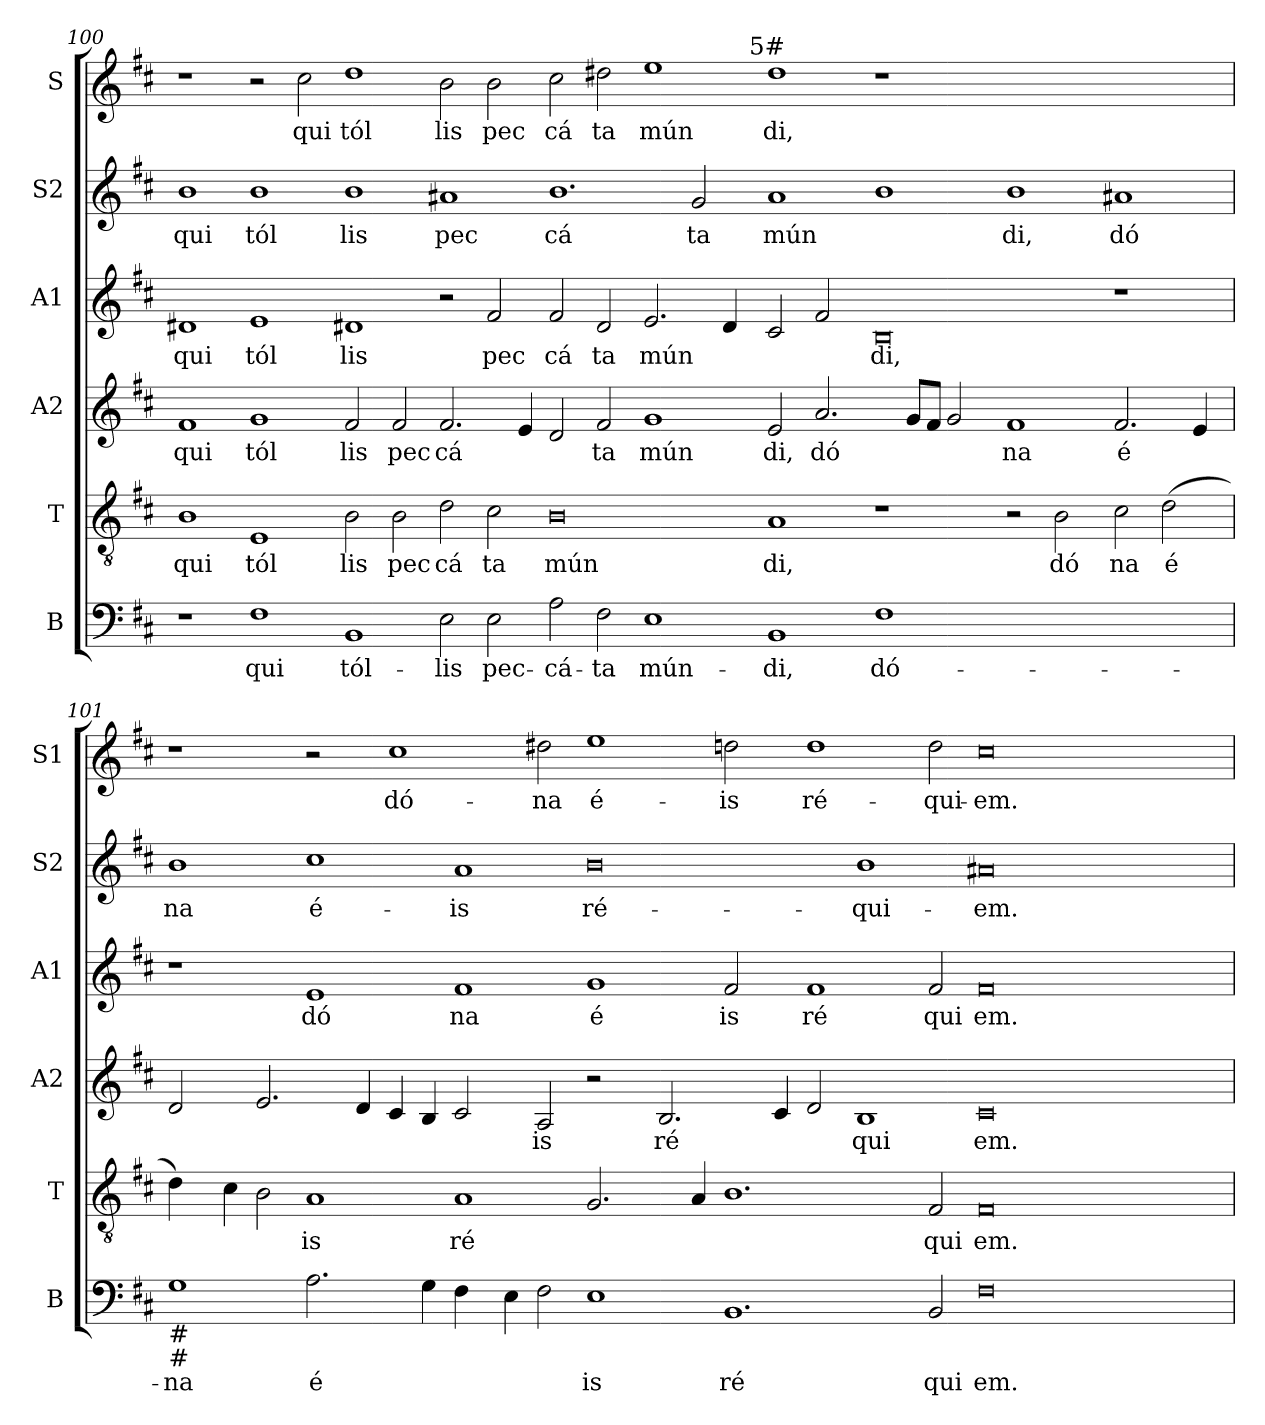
**kern	**text	**kern	**text	**kern	**text	**kern	**text	**kern	**text	**kern	**text
*part6	*part6	*part5	*part5	*part4	*part4	*part3	*part3	*part2	*part2	*part1	*part1
*staff6	*staff6	*staff5	*staff5	*staff4	*staff4	*staff3	*staff3	*staff2	*staff2	*staff1	*staff1
*I"B	*	*I"T	*	*I"A2	*	*I"A1	*	*I"S2	*	*I"S	*
*I'B	*	*I'T	*	*I'A2	*	*I'A1	*	*I'S2	*	*I'S1	*
!!LO:LB:g=z
*clefF4	*	*clefGv2	*	*clefG2	*	*clefG2	*	*clefG2	*	*clefG2	*
*k[f#c#]	*	*k[f#c#]	*	*k[f#c#]	*	*k[f#c#]	*	*k[f#c#]	*	*k[f#c#]	*
*D:	*	*D:	*	*D:	*	*D:	*	*D:	*	*D:	*
=100	=100	=100	=100	=100	=100	=100	=100	=100	=100	=100	=100
!	!	!	!	!	!	!	!	!	!	!LO:TX:a:t=Ag nus Dé	!
!	!	!	!	!	!	!	!	!	!	!LO:TX:a:t=i	!
!	!	!	!	!	!	!	!	!	!	!LO:TX:a:t=2	!
!	!	!	!LO:LY:b:cj	!	!LO:LY:b:cj	!	!LO:LY:b:cj	!	!LO:LY:b:cj	!	!
*	*	*	*	*	*	*	*	*	*	*^	*
1r	.	1B	qui	1f#	qui	1d#X	qui	1b	qui	1r	1ryy	.
!	!LO:LY:b:cj	!	!LO:LY:b:cj	!	!LO:LY:b:cj	!	!LO:LY:b:cj	!	!LO:LY:b:cj	!	!	!
1F#	qui	1E	tól	1g	tól	1e	tól	1b	tól	2r	1ryy	.
!	!	!	!	!	!	!	!	!	!	!	!	!LO:LY:b:cj
.	.	.	.	.	.	.	.	.	.	2cc#\	.	qui
!	!LO:LY:b:cj	!	!LO:LY:b:cj	!	!LO:LY:b:cj	!	!LO:LY:b:cj	!	!LO:LY:b:cj	!	!	!LO:LY:b:cj
1BB	tól-	2B\	lis	2f#/	lis	1d#X	lis	1b	lis	1dd>	1ryy	tól
!	!	!	!LO:LY:b:cj	!	!LO:LY:b:cj	!	!	!	!	!	!	!
.	.	2B\	pec	2f#/	pec	.	.	.	.	.	.	.
!	!LO:LY:b:cj	!	!LO:LY:b:cj	!	!LO:LY:b:cj	!	!	!	!LO:LY:b:cj	!	!	!LO:LY:b:cj
2E\	-lis	2d\	cá	2.f#/	cá	2r	.	1a#X	pec	2b\	1ryy	lis
!	!LO:LY:b:cj	!	!LO:LY:b:cj	!	!	!	!LO:LY:b:cj	!	!	!	!	!LO:LY:b:cj
2E\	pec-	2c#\	ta	.	.	2f#/	pec	.	.	2b\	.	pec
.	.	.	.	4e/	.	.	.	.	.	.	.	.
!	!LO:LY:b:cj	!	!LO:LY:b:cj	!	!	!	!LO:LY:b:cj	!	!LO:LY:b:cj	!	!	!LO:LY:b:cj
2A\	-cá-	0B	mún	2d/	.	2f#/	cá	1.b	cá	2cc#>\	1ryy	cá
!	!LO:LY:b:cj	!	!	!	!LO:LY:b:cj	!	!LO:LY:b:cj	!	!	!	!	!LO:LY:b:cj
2F#\	-ta	.	.	2f#/	ta	2d#/	ta	.	.	2dd#X\	.	ta
!	!LO:LY:b:cj	!	!	!	!LO:LY:b:cj	!	!LO:LY:b	!	!	!	!	!LO:LY:b:cj
1E	mún-	.	.	1g	mún	2.e/	mún	.	.	1ee	2ryy	mún
!	!	!	!	!	!	!	!	!	!LO:LY:b:cj	!	!	!
.	.	.	.	.	.	.	.	2g/	ta	.	4ryy	.
.	.	.	.	.	.	4d#/	.	.	.	.	8ryy	.
.	.	.	.	.	.	.	.	.	.	.	64ryy	.
!	!	!	!	!	!	!	!	!	!	!	!LO:TX:a:t=5#	!
.	.	.	.	.	.	.	.	.	.	.	1ryy	.
!	!LO:LY:b:cj	!	!LO:LY:b:cj	!	!LO:LY:b:cj	!	!	!	!LO:LY:b	!	!	!LO:LY:b:cj
1BB	-di,	1A	di,	2e/	di,	2c#/	.	1a#	mún	1dd#	.	di,
!	!	!	!	!	!LO:LY:b:cj	!	!	!	!	!	!	!
.	.	.	.	2.a/	dó	2f#/	.	.	.	.	.	.
.	.	.	.	.	.	.	.	.	.	.	1ryy	.
!	!LO:LY:b:cj	!	!	!	!	!	!LO:LY:b:cj	!	!	!	!	!
1F#	dó-	1r	.	.	.	0B	di,	1b	.	1r	.	.
.	.	.	.	8g/L	.	.	.	.	.	.	.	.
.	.	.	.	8f#/J	.	.	.	.	.	.	.	.
.	.	.	.	2g/	.	.	.	.	.	.	.	.
.	.	.	.	.	.	.	.	.	.	.	1ryy	.
!	!	!	!	!	!LO:LY:b:cj	!	!	!	!LO:LY:b:cj	!	!	!
0ryy	.	2r	.	1f#	na	.	.	1b	di,	0ryy	.	.
!	!	!	!LO:LY:b:cj	!	!	!	!	!	!	!	!	!
.	.	2B\	dó	.	.	.	.	.	.	.	.	.
.	.	.	.	.	.	.	.	.	.	.	1ryy	.
!	!	!	!LO:LY:b:cj	!	!LO:LY:b:cj	!	!	!	!LO:LY:b:cj	!	!	!
.	.	2c#\	na	2.f#/	é	1r	.	1a#X	dó	.	.	.
!	!	!	!LO:LY:b:cj	!	!	!	!	!	!	!	!	!
.	.	(>2d\	é	.	.	.	.	.	.	.	.	.
.	.	.	.	4e/	.	.	.	.	.	.	.	.
.	.	.	.	.	.	.	.	.	.	.	16..ryy	.
!!LO:PB:g=z
=101	=101	=101	=101	=101	=101	=101	=101	=101	=101	=101	=101	=101
!LO:TX:b:t=#	!	!	!	!	!	!	!	!	!	!	!	!
!LO:TX:b:t=#	!	!	!	!	!	!	!	!	!	!	!	!
!	!LO:LY:b:cj	!	!	!	!	!	!	!	!LO:LY:b:cj	!	!	!
*	*	*^	*	*	*	*	*	*	*	*	*	*
*	*	*	*^	*	*	*	*	*	*	*	*v	*v	*
1G	-na	4d\)	32.ryy	8ryy	.	2d/	.	1r	.	1b	na	1r	.
.	.	.	1ryy	.	.	.	.	.	.	.	.	.	.
.	.	.	.	32ryy	.	.	.	.	.	.	.	.	.
.	.	.	.	1ryy	.	.	.	.	.	.	.	.	.
.	.	4c#\	.	.	.	.	.	.	.	.	.	.	.
.	.	2B\	.	.	.	2.e/	.	.	.	.	.	.	.
!	!LO:LY:b:cj	!	!	!	!LO:LY:b:cj	!	!	!	!LO:LY:b:cj	!	!LO:LY:b:cj	!	!
2.A\	é	1A	.	.	is	.	.	1e	dó	1cc#	é-	2r	.
.	.	.	1ryy	.	.	.	.	.	.	.	.	.	.
.	.	.	.	1ryy	.	.	.	.	.	.	.	.	.
.	.	.	.	.	.	4d/	.	.	.	.	.	.	.
!	!	!	!	!	!	!	!	!	!	!	!	!	!LO:LY:b:cj
.	.	.	.	.	.	4c#/	.	.	.	.	.	1cc#	dó-
4G\	.	.	.	.	.	4B/	.	.	.	.	.	.	.
!	!	!	!	!	!LO:LY:b:cj	!	!	!	!LO:LY:b:cj	!	!LO:LY:b:cj	!	!
4F#\	.	1A	.	.	ré	2c#/	.	1f#	na	1a	-is	.	.
.	.	.	1ryy	.	.	.	.	.	.	.	.	.	.
.	.	.	.	1ryy	.	.	.	.	.	.	.	.	.
4E\	.	.	.	.	.	.	.	.	.	.	.	.	.
!	!	!	!	!	!	!	!LO:LY:b:cj	!	!	!	!	!	!LO:LY:b:cj
2F#\	.	.	.	.	.	2A/	is	.	.	.	.	2dd#X\	-na
!	!LO:LY:b:cj	!	!	!	!	!	!	!	!LO:LY:b:cj	!	!LO:LY:b:cj	!	!LO:LY:b:cj
1E	is	2.G/	.	.	.	2r	.	1g	é	0b	ré-	1ee	é-
.	.	.	1ryy	.	.	.	.	.	.	.	.	.	.
.	.	.	.	1ryy	.	.	.	.	.	.	.	.	.
!	!	!	!	!	!	!	!LO:LY:b:cj	!	!	!	!	!	!
.	.	.	.	.	.	2.B/	ré	.	.	.	.	.	.
.	.	4A/	.	.	.	.	.	.	.	.	.	.	.
!	!LO:LY:b:cj	!	!	!	!	!	!	!	!LO:LY:b:cj	!	!	!	!LO:LY:b:cj
1.BB	ré	1.B	.	.	.	.	.	2f#/	is	.	.	2dd\	-is
.	.	.	1ryy	.	.	.	.	.	.	.	.	.	.
.	.	.	.	1ryy	.	.	.	.	.	.	.	.	.
.	.	.	.	.	.	4c#/	.	.	.	.	.	.	.
!	!	!	!	!	!	!	!	!	!LO:LY:b:cj	!	!	!	!LO:LY:b:cj
.	.	.	.	.	.	2d/	.	1f#	ré	.	.	1dd	ré-
!	!	!	!	!	!	!	!LO:LY:b:cj	!	!	!	!LO:LY:b:cj	!	!
.	.	.	.	.	.	1B	qui	.	.	1b	-qui-	.	.
.	.	.	1ryy	.	.	.	.	.	.	.	.	.	.
.	.	.	.	1ryy	.	.	.	.	.	.	.	.	.
!	!LO:LY:b:cj	!	!	!	!LO:LY:b:cj	!	!	!	!LO:LY:b:cj	!	!	!	!LO:LY:b:cj
2BB/	qui	2F#/	.	.	qui	.	.	2f#/	qui	.	.	2dd\	-qui-
!	!LO:LY:b:cj	!	!	!	!LO:LY:b:cj	!	!LO:LY:b:cj	!	!LO:LY:b:cj	!	!LO:LY:b:cj	!	!LO:LY:b:cj
0F#	em.	0F#	.	.	em.	0c#	em.	0f#	em.	0a#X	-em.	0cc#	-em.
.	.	.	1ryy	.	.	.	.	.	.	.	.	.	.
.	.	.	.	1ryy	.	.	.	.	.	.	.	.	.
.	.	.	2ryy	.	.	.	.	.	.	.	.	.	.
.	.	.	.	2ryy	.	.	.	.	.	.	.	.	.
.	.	.	4ryy	.	.	.	.	.	.	.	.	.	.
.	.	.	.	4ryy	.	.	.	.	.	.	.	.	.
.	.	.	8ryy	.	.	.	.	.	.	.	.	.	.
.	.	.	.	16.ryy	.	.	.	.	.	.	.	.	.
.	.	.	16ryy	.	.	.	.	.	.	.	.	.	.
.	.	.	64ryy	.	.	.	.	.	.	.	.	.	.
*	*	*v	*v	*v	*	*	*	*	*	*	*	*	*
=	=	=	=	=	=	=	=	=	=	=	=
*-	*-	*-	*-	*-	*-	*-	*-	*-	*-	*-	*-
